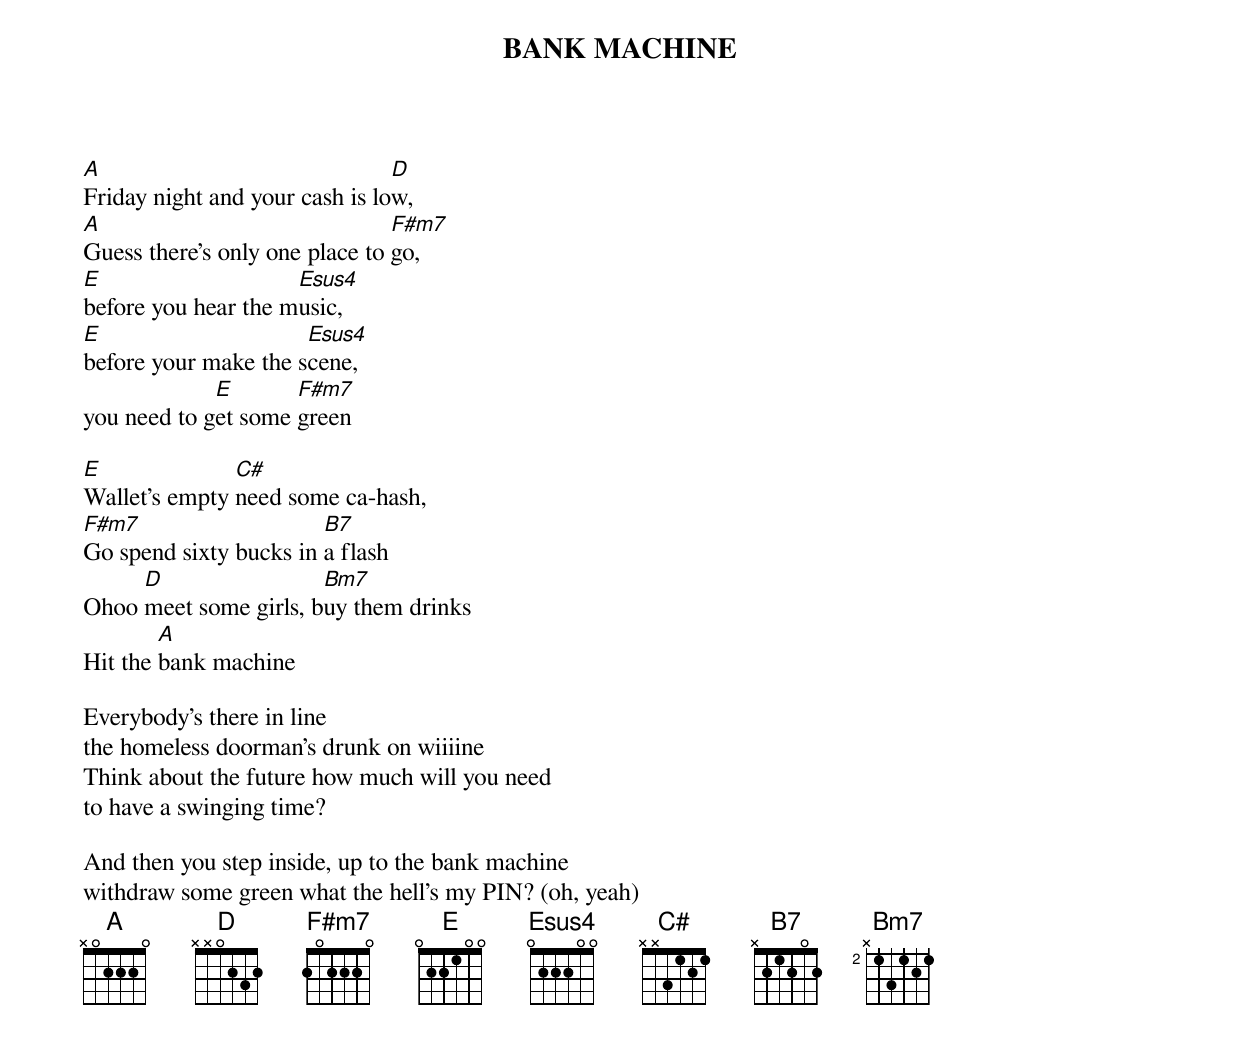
BANK MACHINE

A                               D
Friday night and your cash is low,
A                               F#m7
Guess there's only one place to go,
E                    Esus4
before you hear the music,
E                     Esus4
before your make the scene,
             E       F#m7
you need to get some green

E              C#
Wallet's empty need some ca-hash,
F#m7                    B7
Go spend sixty bucks in a flash
     D                 Bm7
Ohoo meet some girls, buy them drinks
        A
Hit the bank machine

Everybody's there in line
the homeless doorman's drunk on wiiiine
Think about the future how much will you need
to have a swinging time?

And then you step inside, up to the bank machine
withdraw some green what the hell's my PIN? (oh, yeah)
